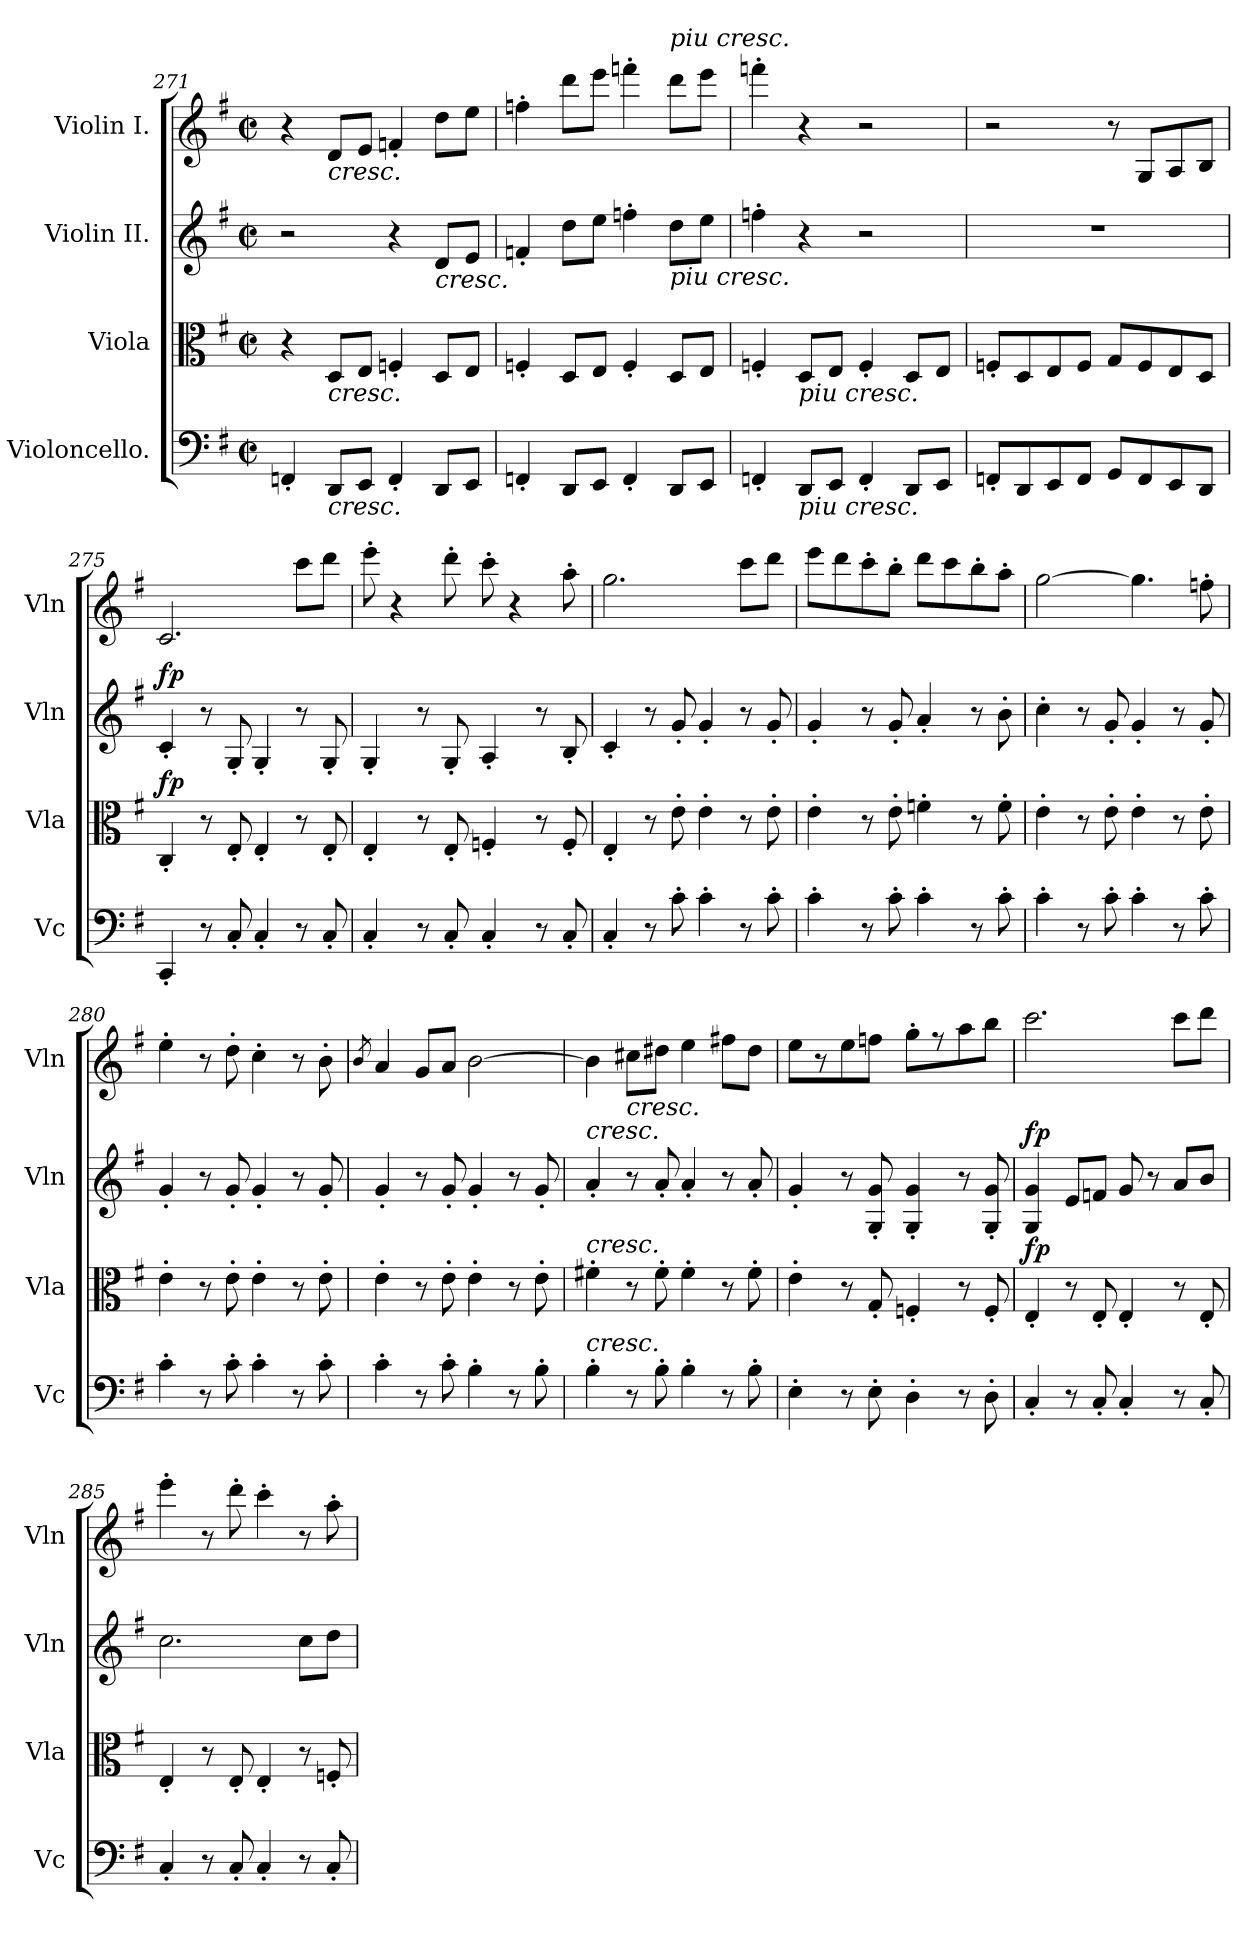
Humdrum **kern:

**kern	**dynam	**kern	**dynam	**kern	**dynam	**kern
*part4	*part4	*part3	*part3	*part2	*part2	*part1
*staff4	*staff4	*staff3	*staff3	*staff2	*staff2	*staff1
*I"Violoncello.	*	*I"Viola	*	*I"Violin II.	*	*I"Violin I.
*I'Vc	*	*I'Vla	*	*I'Vln	*	*I'Vln
*clefF4	*	*clefC3	*	*clefG2	*	*clefG2
*k[f#]	*	*k[f#]	*	*k[f#]	*	*k[f#]
*M2/2	*	*M2/2	*	*M2/2	*	*M2/2
*met(c|)	*	*met(c|)	*	*met(c|)	*	*met(c|)
=271	=271	=271	=271	=271	=271	=271
4FFn'/	.	4r	.	2r	.	4r
!	!	!	!	!	!	!LO:TX:b:i:t=cresc.
!	!	!LO:TX:b:i:t=cresc.	!	!	!	!
!LO:TX:b:i:t=cresc.	!	!	!	!	!	!
8DD/L	.	8D/L	.	.	.	8d/L
8EE/J	.	8E/J	.	.	.	8e/J
4FF'/	.	4Fn'/	.	4r	.	4fn'/
!	!	!	!	!LO:TX:b:i:t=cresc.	!	!
8DD/L	.	8D/L	.	8d/L	.	8dd\L
8EE/J	.	8E/J	.	8e/J	.	8ee\J
=272	=272	=272	=272	=272	=272	=272
4FFn'/	.	4Fn'/	.	4fn'/	.	4ffn'\
8DD/L	.	8D/L	.	8dd\L	.	8ddd\L
8EE/J	.	8E/J	.	8ee\J	.	8eee\J
4FF'/	.	4F'/	.	4ffn'\	.	4fffn'\
!	!	!	!	!	!	!LO:TX:a:i:t=piu cresc.
!	!	!	!	!LO:TX:b:i:t=piu cresc.	!	!
8DD/L	.	8D/L	.	8dd\L	.	8ddd\L
8EE/J	.	8E/J	.	8ee\J	.	8eee\J
=273	=273	=273	=273	=273	=273	=273
4FFn'/	.	4Fn'/	.	4ffn'\	.	4fffn'\
!	!	!LO:TX:b:i:t=piu cresc.	!	!	!	!
!LO:TX:b:i:t=piu cresc.	!	!	!	!	!	!
8DD/L	.	8D/L	.	4r	.	4r
8EE/J	.	8E/J	.	.	.	.
4FF'/	.	4F'/	.	2r	.	2r
8DD/L	.	8D/L	.	.	.	.
8EE/J	.	8E/J	.	.	.	.
!!LO:LB:g=z
=274	=274	=274	=274	=274	=274	=274
8FFn'/L	.	8Fn'/L	.	1r	.	2r
8DD/	.	8D/	.	.	.	.
8EE/	.	8E/	.	.	.	.
8FF/J	.	8F/J	.	.	.	.
8GG/L	.	8G/L	.	.	.	8r
8FF/	.	8F/	.	.	.	8G/L
8EE/	.	8E/	.	.	.	8A/
8DD/J	.	8D/J	.	.	.	8B/J
=275	=275	=275	=275	=275	=275	=275
!	!LO:DY:b	!	!	!	!	!
!	!LO:DY:n=1:a	!	!LO:DY:a	!	!LO:DY:a	!
4CC'/	fp fp	4C'/	fp	4c'/	fp	2.c/
8r	.	8r	.	8r	.	.
8C'/	.	8E'/	.	8G'/	.	.
4C'/	.	4E'/	.	4G'/	.	.
8r	.	8r	.	8r	.	8ccc\L
8C'/	.	8E'/	.	8G'/	.	8ddd\J
=276	=276	=276	=276	=276	=276	=276
4C'/	.	4E'/	.	4G'/	.	8eee'\
.	.	.	.	.	.	4r
8r	.	8r	.	8r	.	.
8C'/	.	8E'/	.	8G'/	.	8ddd'\
4C'/	.	4Fn'/	.	4A'/	.	8ccc'\
.	.	.	.	.	.	4r
8r	.	8r	.	8r	.	.
8C'/	.	8F'/	.	8B'/	.	8aa'\
=277	=277	=277	=277	=277	=277	=277
4C'/	.	4E'/	.	4c'/	.	2.gg\
8r	.	8r	.	8r	.	.
8c'\	.	8e'\	.	8g'/	.	.
4c'\	.	4e'\	.	4g'/	.	.
8r	.	8r	.	8r	.	8ccc\L
8c'\	.	8e'\	.	8g'/	.	8ddd\J
!!LO:LB:g=z
=278	=278	=278	=278	=278	=278	=278
4c'\	.	4e'\	.	4g'/	.	8eee\L
.	.	.	.	.	.	8ddd\
8r	.	8r	.	8r	.	8ccc'\
8c'\	.	8e'\	.	8g'/	.	8bb'\J
4c'\	.	4fn'\	.	4a'/	.	8ddd\L
.	.	.	.	.	.	8ccc\
8r	.	8r	.	8r	.	8bb'\
8c'\	.	8f'\	.	8b'\	.	8aa'\J
=279	=279	=279	=279	=279	=279	=279
4c'\	.	4e'\	.	4cc'\	.	[2gg\
8r	.	8r	.	8r	.	.
8c'\	.	8e'\	.	8g'/	.	.
4c'\	.	4e'\	.	4g'/	.	4.gg\]
8r	.	8r	.	8r	.	.
8c'\	.	8e'\	.	8g'/	.	8ffn'\
=280	=280	=280	=280	=280	=280	=280
4c'\	.	4e'\	.	4g'/	.	4ee'\
8r	.	8r	.	8r	.	8r
8c'\	.	8e'\	.	8g'/	.	8dd'\
4c'\	.	4e'\	.	4g'/	.	4cc'\
8r	.	8r	.	8r	.	8r
8c'\	.	8e'\	.	8g'/	.	8b'\
=281	=281	=281	=281	=281	=281	=281
.	.	.	.	.	.	8qb/
4c'\	.	4e'\	.	4g'/	.	4a/
8r	.	8r	.	8r	.	8g/L
8c'\	.	8e'\	.	8g'/	.	8a/J
4B'\	.	4e'\	.	4g'/	.	[2b\
8r	.	8r	.	8r	.	.
8B'\	.	8e'\	.	8g'/	.	.
!!LO:PB:g=z
=282	=282	=282	=282	=282	=282	=282
!	!	!	!	!LO:TX:a:i:t=cresc.	!	!
!	!	!LO:TX:a:i:t=cresc.	!	!	!	!
!LO:TX:a:i:t=cresc.	!	!	!	!	!	!
4B'\	.	4f#X'\	.	4a'/	.	4b\]
!	!	!	!	!	!	!LO:TX:b:i:t=cresc.
8r	.	8r	.	8r	.	8cc#X\L
8B'\	.	8f#'\	.	8a'/	.	8dd#X\J
4B'\	.	4f#'\	.	4a'/	.	4ee\
8r	.	8r	.	8r	.	8ff#X\L
8B'\	.	8f#'\	.	8a'/	.	8dd#\J
!!LO:LB:g=z
=283	=283	=283	=283	=283	=283	=283
4E'\	.	4e'\	.	4g'/	.	8ee\L
.	.	.	.	.	.	8r
8r	.	8r	.	8r	.	8ee\
8E'\	.	8G'/	.	8G/' 8g/'	.	8ffn\J
4D'\	.	4Fn'/	.	4G/' 4g/'	.	8gg'\L
.	.	.	.	.	.	8r
8r	.	8r	.	8r	.	8aa\
8D'\	.	8F'/	.	8G/' 8g/'	.	8bb\J
=284	=284	=284	=284	=284	=284	=284
!	!LO:DY:b	!	!	!	!	!
!	!LO:DY:n=1:a	!	!LO:DY:a	!	!LO:DY:a	!
4C'/	fp fp	4E'/	fp	4G/ 4g/	fp	2.ccc\
8r	.	8r	.	8e/L	.	.
8C'/	.	8E'/	.	8fn/J	.	.
4C'/	.	4E'/	.	8g/	.	.
.	.	.	.	8r	.	.
8r	.	8r	.	8a/L	.	8ccc\L
8C'/	.	8E'/	.	8b/J	.	8ddd\J
=285	=285	=285	=285	=285	=285	=285
4C'/	.	4E'/	.	2.cc\	.	4eee'\
8r	.	8r	.	.	.	8r
8C'/	.	8E'/	.	.	.	8ddd'\
4C'/	.	4E'/	.	.	.	4ccc'\
8r	.	8r	.	8cc\L	.	8r
8C'/	.	8Fn'/	.	8dd\J	.	8aa'\
=	=	=	=	=	=	=
*-	*-	*-	*-	*-	*-	*-
